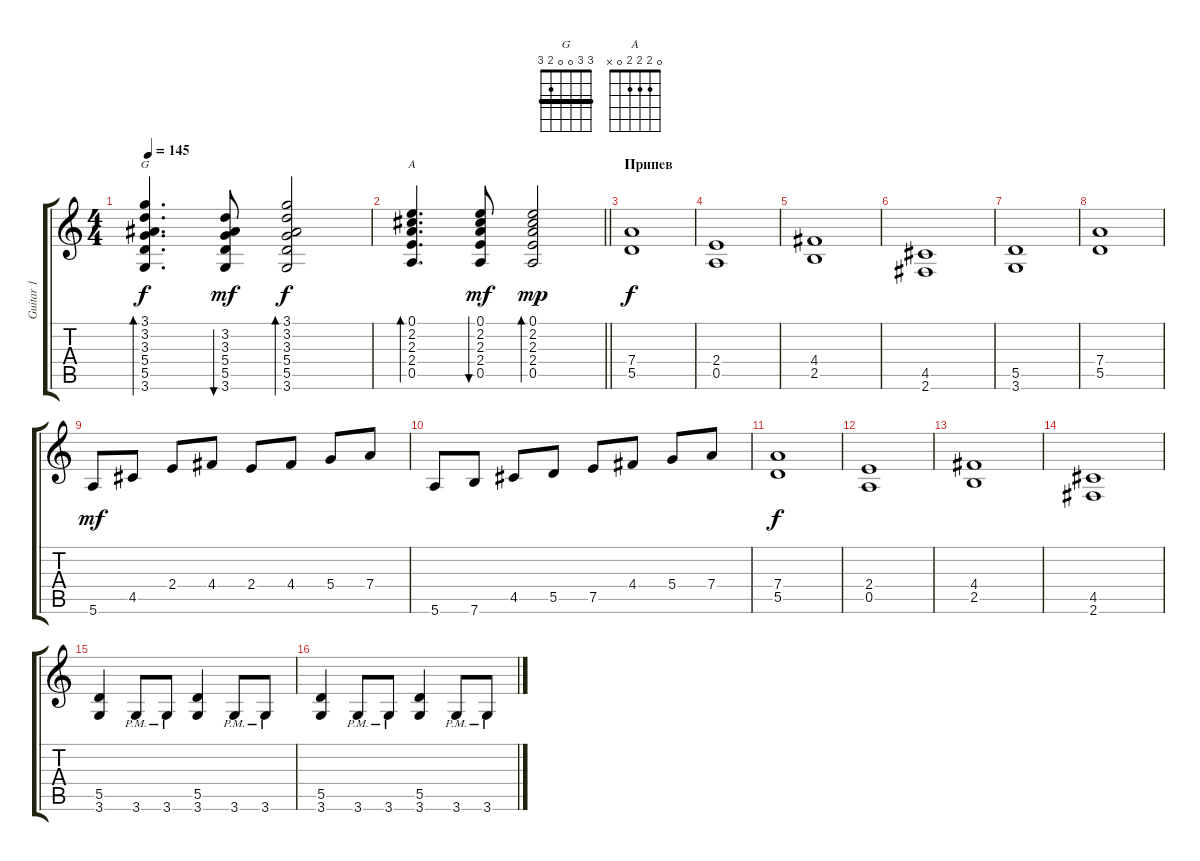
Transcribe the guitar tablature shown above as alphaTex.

\track ("Guitar 1" "Guitar 1") {instrument acousticguitarsteel}
\staff {score tabs}
\tuning (E4 B3 G3 D3 A2 E2) {hide}
\chord ("G" 3 3 0 0 2 3) {barre 3}
\chord ("A" 0 2 2 2 0 x)
\ts (4 4)
\tempo 145
\clef g2
\ks c
(3.1 3.2 3.3 5.4 5.5 3.6).4{d bd 60 ch "G" dy f} (3.2 3.3 5.4 5.5 3.6).8{bu 60 dy mf} (3.1 3.2 3.3 5.4 5.5 3.6).2{bd 60 dy f} |
\barLineRight lightlight
(0.1 2.2 2.3 2.4 0.5).4{d bd 60 ch "A"} (0.1 2.2 2.3 2.4 0.5).8{bu 60 dy mf} (0.1 2.2 2.3 2.4 0.5).2{bd 60 dy mp} |
\section ("" "Припев")
(7.4 5.5).1{dy f instrument overdrivenguitar} |
(2.4 0.5).1 |
(4.4 2.5).1 |
(4.5 2.6).1 |
(5.5 3.6).1 |
(7.4 5.5).1 |
5.6.8{dy mf} 4.5.8 2.4.8 4.4.8 2.4.8 4.4.8 5.4.8 7.4.8 |
5.6.8 7.6.8 4.5.8 5.5.8 7.5.8 4.4.8 5.4.8 7.4.8 |
(7.4 5.5).1{dy f} |
(2.4 0.5).1 |
(4.4 2.5).1 |
(4.5 2.6).1 |
(5.5 3.6).4 3.6{pm}.8 3.6{pm}.8 (5.5 3.6).4 3.6{pm}.8 3.6{pm}.8 |
(5.5 3.6).4 3.6{pm}.8 3.6{pm}.8 (5.5 3.6).4 3.6{pm}.8 3.6{pm}.8
